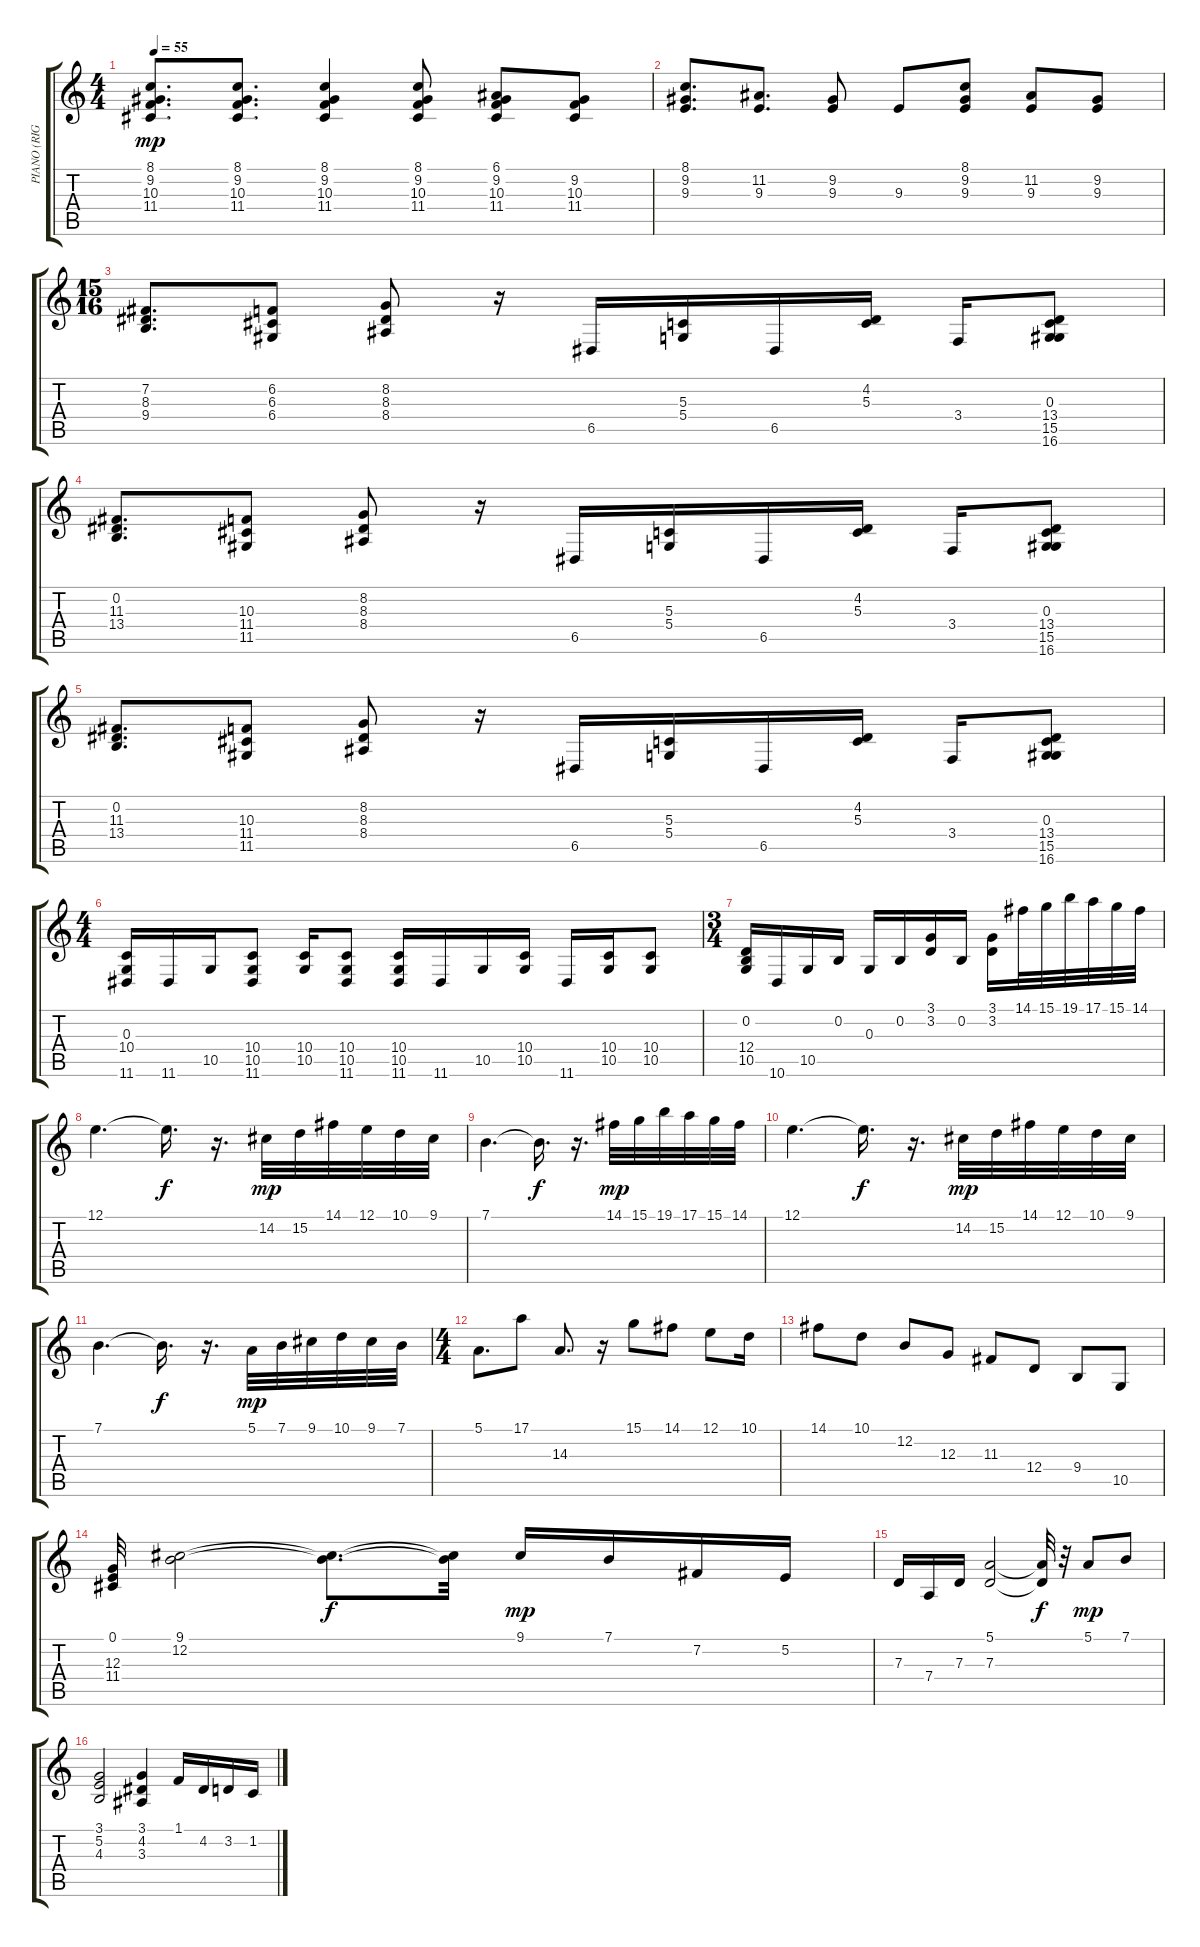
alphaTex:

\track ("PIANO (RIGHT)    " "PIANO (RIG") {instrument acousticgrandpiano}
\staff {score tabs}
\tuning (E4 B3 G3 D3 A2 E2) {hide}
\ts (4 4)
\tempo 55
\clef g2
\ks c
(8.1 9.2 10.3 11.4).8{d dy mp} (8.1 9.2 10.3 11.4).8{d} (8.1 9.2 10.3 11.4).4 (8.1 9.2 10.3 11.4).8 (6.1 9.2 10.3 11.4).8 (9.2 10.3 11.4).8 |
(8.1 9.2 9.3).8{d} (11.2 9.3).8{d} (9.2 9.3).8 9.3.8 (8.1 9.2 9.3).8 (11.2 9.3).8 (9.2 9.3).8 |
\ts (15 16)
(7.2 8.3 9.4).8{d} (6.2 6.3 6.4).8 (8.2 8.3 8.4).8 r.16 6.5.16 (5.3 5.4).16 6.5.16 (4.2 5.3).16 3.4.16 (0.3 13.4 15.5 16.6).8 |
(0.2 11.3 13.4).8{d} (10.3 11.4 11.5).8 (8.2 8.3 8.4).8 r.16 6.5.16 (5.3 5.4).16 6.5.16 (4.2 5.3).16 3.4.16 (0.3 13.4 15.5 16.6).8 |
(0.2 11.3 13.4).8{d} (10.3 11.4 11.5).8 (8.2 8.3 8.4).8 r.16 6.5.16 (5.3 5.4).16 6.5.16 (4.2 5.3).16 3.4.16 (0.3 13.4 15.5 16.6).8 |
\ts (4 4)
(0.3 10.4 11.6).16 11.6.16 10.5.16 (10.4 10.5 11.6).8 (10.4 10.5).16 (10.4 10.5 11.6).8 (10.4 10.5 11.6).16 11.6.16 10.5.16 (10.4 10.5).16 11.6.16 (10.4 10.5).16 (10.4 10.5).8 |
\ts (3 4)
(0.2 12.4 10.5).16 10.6.16 10.5.16 0.2.16 0.3.16 0.2.16 (3.1 3.2).16 0.2.16 (3.1 3.2).16 14.1.32 15.1.32 19.1.32 17.1.32 15.1.32 14.1.32 |
12.1.4{d} 12.1{t}.16{d dy f} r.16{d} 14.2.32{dy mp} 15.2.32 14.1.32 12.1.32 10.1.32 9.1.32 |
7.1.4{d} 7.1{t}.16{d dy f} r.16{d} 14.1.32{dy mp} 15.1.32 19.1.32 17.1.32 15.1.32 14.1.32 |
12.1.4{d} 12.1{t}.16{d dy f} r.16{d} 14.2.32{dy mp} 15.2.32 14.1.32 12.1.32 10.1.32 9.1.32 |
7.1.4{d} 7.1{t}.16{d dy f} r.16{d} 5.1.32{dy mp} 7.1.32 9.1.32 10.1.32 9.1.32 7.1.32 |
\ts (4 4)
5.1.8{d} 17.1.8 14.3.8{d} r.16 15.1.8 14.1.8 12.1.8 10.1.16 |
14.1.8 10.1.8 12.2.8 12.3.8 11.3.8 12.4.8 9.4.8 10.5.8 |
(0.1 12.3 11.4).32 (9.1 12.2).2 (9.1{t} 12.2{t}).8{d dy f} (9.1{t} 12.2{t}).32 9.1.16{dy mp} 7.1.16 7.2.16 5.2.16 |
7.3.16 7.4.16 7.3.16 (5.1 7.3).2 (5.1{t} 7.3{t}).32{dy f} r.32 5.1.8{dy mp} 7.1.8 |
(3.1 5.2 4.3).2 (3.1 4.2 3.3).4 1.1.16 4.2.16 3.2.16 1.2.16
